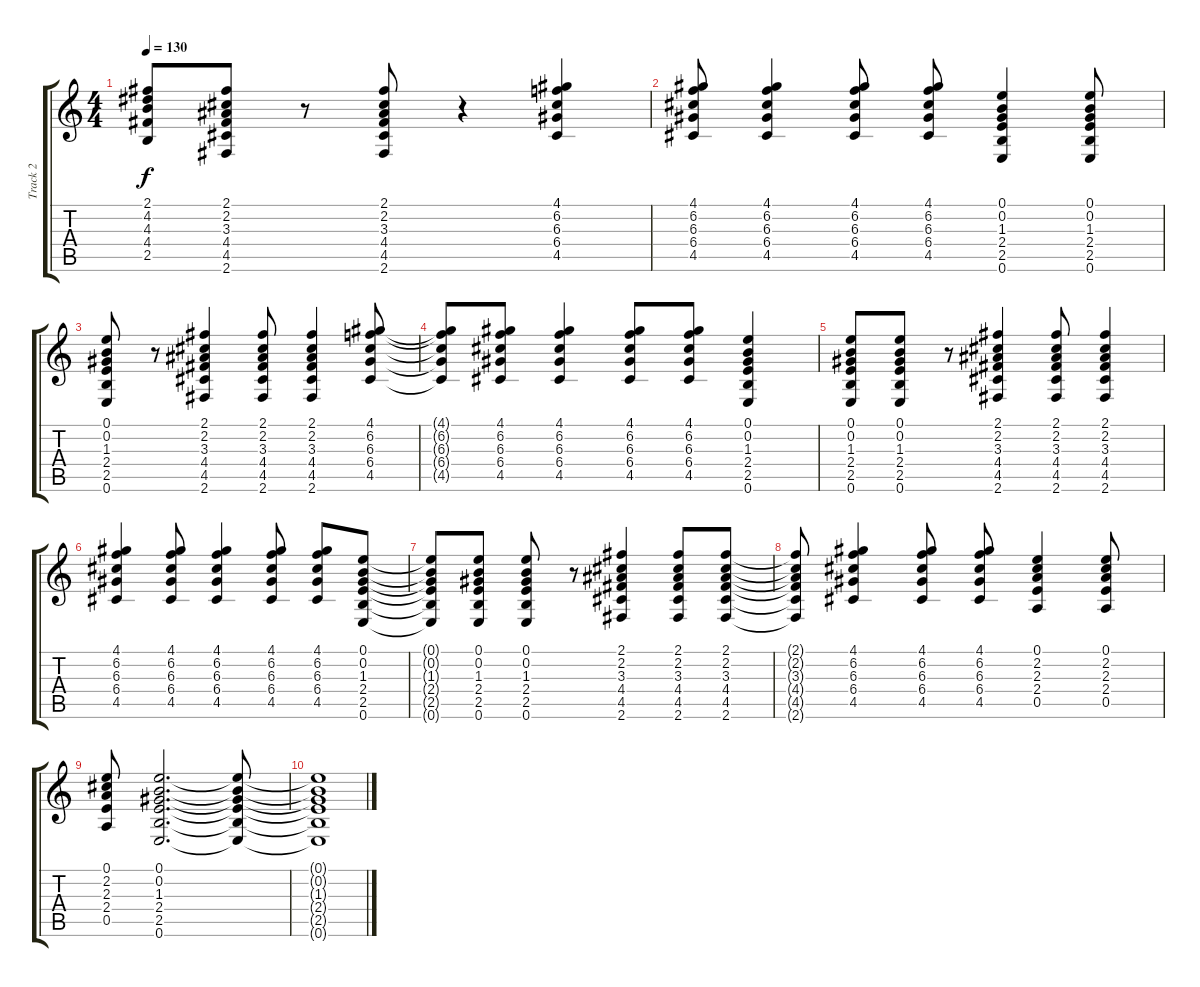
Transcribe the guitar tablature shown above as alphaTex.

\track ("Track 2" "Track 2") {instrument electricguitarclean}
\staff {score tabs}
\tuning (E4 B3 G3 D3 A2 E2) {hide}
\ts (4 4)
\tempo 130
\clef g2
\ks c
(2.1 4.2 4.3 4.4 2.5).8{dy f} (2.1 2.2 3.3 4.4 4.5 2.6).8 r.8 (2.1 2.2 3.3 4.4 4.5 2.6).8 r.4 (4.1 6.2 6.3 6.4 4.5).4 |
(4.1 6.2 6.3 6.4 4.5).8 (4.1 6.2 6.3 6.4 4.5).4 (4.1 6.2 6.3 6.4 4.5).8 (4.1 6.2 6.3 6.4 4.5).8 (0.1 0.2 1.3 2.4 2.5 0.6).4 (0.1 0.2 1.3 2.4 2.5 0.6).8 |
(0.1 0.2 1.3 2.4 2.5 0.6).8 r.8 (2.1 2.2 3.3 4.4 4.5 2.6).4 (2.1 2.2 3.3 4.4 4.5 2.6).8 (2.1 2.2 3.3 4.4 4.5 2.6).4 (4.1 6.2 6.3 6.4 4.5).8 |
(4.1{t} 6.2{t} 6.3{t} 6.4{t} 4.5{t}).8 (4.1 6.2 6.3 6.4 4.5).8 (4.1 6.2 6.3 6.4 4.5).4 (4.1 6.2 6.3 6.4 4.5).8 (4.1 6.2 6.3 6.4 4.5).8 (0.1 0.2 1.3 2.4 2.5 0.6).4 |
(0.1 0.2 1.3 2.4 2.5 0.6).8 (0.1 0.2 1.3 2.4 2.5 0.6).8 r.8 (2.1 2.2 3.3 4.4 4.5 2.6).4 (2.1 2.2 3.3 4.4 4.5 2.6).8 (2.1 2.2 3.3 4.4 4.5 2.6).4 |
(4.1 6.2 6.3 6.4 4.5).4 (4.1 6.2 6.3 6.4 4.5).8 (4.1 6.2 6.3 6.4 4.5).4 (4.1 6.2 6.3 6.4 4.5).8 (4.1 6.2 6.3 6.4 4.5).8 (0.1 0.2 1.3 2.4 2.5 0.6).8 |
(0.1{t} 0.2{t} 1.3{t} 2.4{t} 2.5{t} 0.6{t}).8 (0.1 0.2 1.3 2.4 2.5 0.6).8 (0.1 0.2 1.3 2.4 2.5 0.6).8 r.8 (2.1 2.2 3.3 4.4 4.5 2.6).4 (2.1 2.2 3.3 4.4 4.5 2.6).8 (2.1 2.2 3.3 4.4 4.5 2.6).8 |
(2.1{t} 2.2{t} 3.3{t} 4.4{t} 4.5{t} 2.6{t}).8 (4.1 6.2 6.3 6.4 4.5).4 (4.1 6.2 6.3 6.4 4.5).8 (4.1 6.2 6.3 6.4 4.5).8 (0.1 2.2 2.3 2.4 0.5).4 (0.1 2.2 2.3 2.4 0.5).8 |
(0.1 2.2 2.3 2.4 0.5).8 (0.1 0.2 1.3 2.4 2.5 0.6).2{d} (0.1{t} 0.2{t} 1.3{t} 2.4{t} 2.5{t} 0.6{t}).8 |
(0.1{t} 0.2{t} 1.3{t} 2.4{t} 2.5{t} 0.6{t}).1
